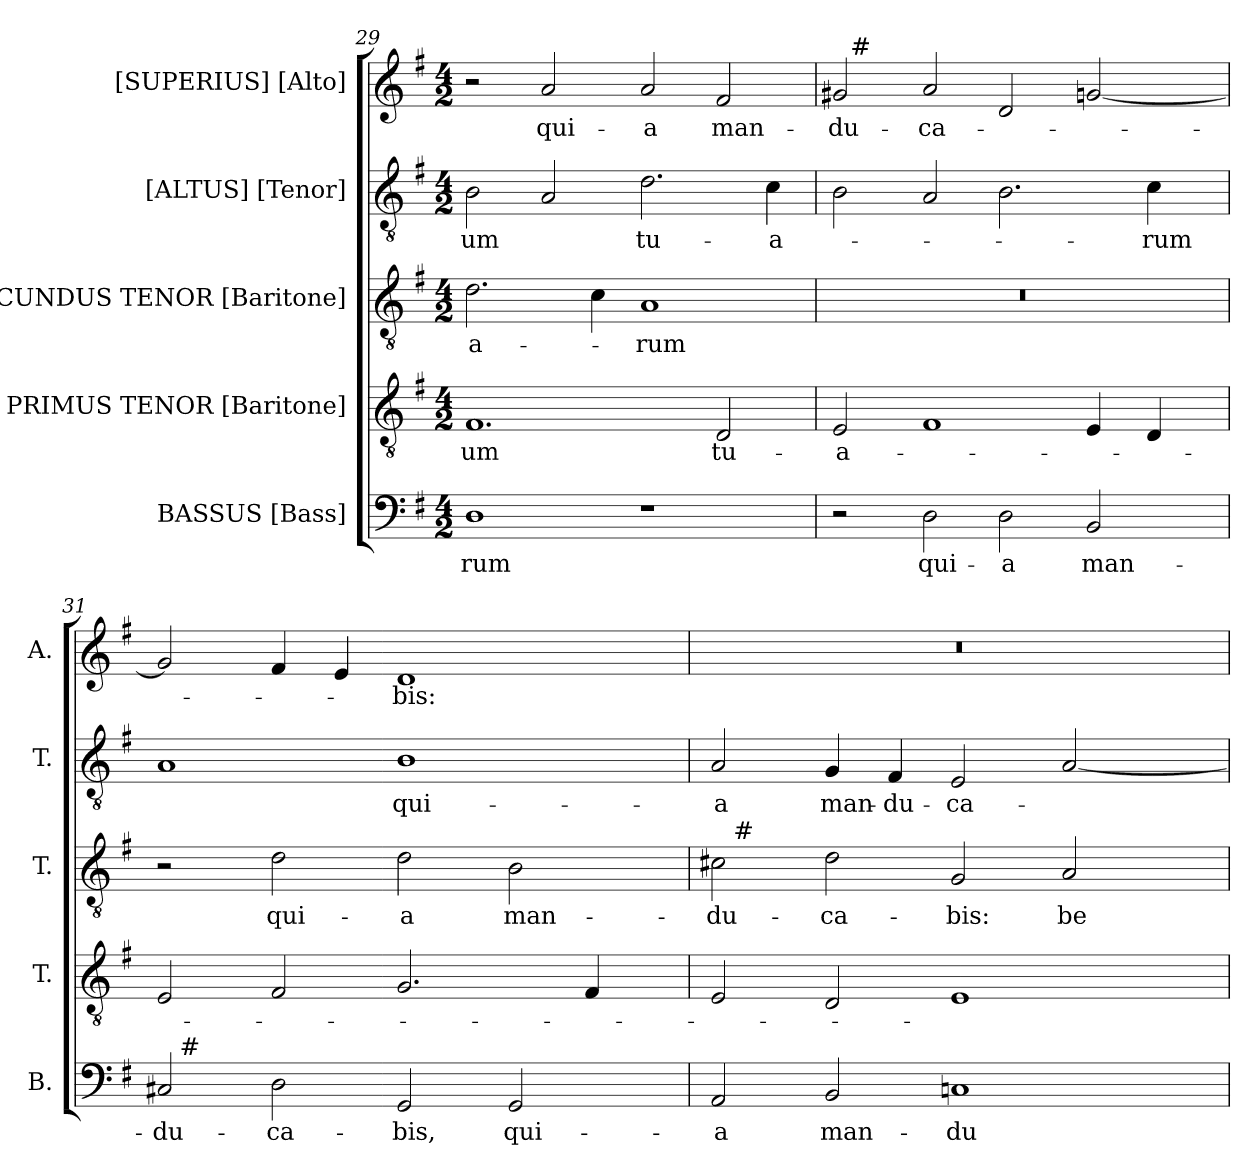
**kern	**text	**kern	**text	**kern	**text	**kern	**text	**kern	**text
*part5	*part5	*part4	*part4	*part3	*part3	*part2	*part2	*part1	*part1
*staff5	*staff5	*staff4	*staff4	*staff3	*staff3	*staff2	*staff2	*staff1	*staff1
*I"BASSUS [Bass]	*	*I"PRIMUS TENOR [Baritone]	*	*I"SECUNDUS TENOR [Baritone]	*	*I"[ALTUS] [Tenor]	*	*I"[SUPERIUS] [Alto]	*
*I'B.	*	*I'T.	*	*I'T.	*	*I'T.	*	*I'A.	*
!!LO:LB:g=z
*clefF4	*	*clefGv2	*	*clefGv2	*	*clefGv2	*	*clefG2	*
*	*	*ITrd7c12	*	*ITrd7c12	*	*ITrd7c12	*	*	*
*k[f#]	*	*k[f#]	*	*k[f#]	*	*k[f#]	*	*k[f#]	*
*G:	*	*G:	*	*G:	*	*G:	*	*G:	*
*M4/2	*	*M4/2	*	*M4/2	*	*M4/2	*	*M4/2	*
=29	=29	=29	=29	=29	=29	=29	=29	=29	=29
!	!LO:LY:b:color=#000000	!	!	!	!	!	!	!	!
!	!	!	!LO:LY:b:color=#000000	!	!	!	!	!	!
!	!	!	!	!	!LO:LY:b:color=#000000	!	!	!	!
!	!	!	!	!	!	!	!LO:LY:b:color=#000000	!	!
1Di	-rum	1.FF#i	-um	2.Di\	-a-	2BBi\	-um	2r	.
!	!	!	!	!	!	!	!	!	!LO:LY:b:color=#000000
.	.	.	.	.	.	2AAi/	.	2ai/	qui-
.	.	.	.	4Ci\	.	.	.	.	.
!	!	!	!	!	!LO:LY:b:color=#000000	!	!	!	!
!	!	!	!	!	!	!	!LO:LY:b:color=#000000	!	!
!	!	!	!	!	!	!	!	!	!LO:LY:b:color=#000000
1r	.	.	.	1AAi	-rum	2.Di\	tu-	2ai/	-a
!	!	!	!LO:LY:b:color=#000000	!	!	!	!	!	!
!	!	!	!	!	!	!	!	!	!LO:LY:b:color=#000000
.	.	2DDi/	tu-	.	.	.	.	2f#i/	man-
!	!	!	!	!	!	!	!LO:LY:b:color=#000000	!	!
.	.	.	.	.	.	4Ci\	-a-	.	.
=30	=30	=30	=30	=30	=30	=30	=30	=30	=30
!	!	!	!LO:LY:b:color=#000000	!LO:N:vis=1	!	!	!	!	!
!	!	!	!	!	!	!	!	!	!LO:LY:b:color=#000000
*	*	*	*	*	*	*	*	*^	*
2r	.	2EEi/	-a-	0r	.	2BBi\	.	2g#i/	32ryy	-du-
.	.	.	.	.	.	.	.	.	256ryy	.
!	!	!	!	!	!	!	!	!	!LO:TX:a:t=#	!
.	.	.	.	.	.	.	.	.	1ryy	.
!	!LO:LY:b:color=#000000	!	!	!	!	!	!	!	!	!
!	!	!	!	!	!	!	!	!	!	!LO:LY:b:color=#000000
2Di\	qui-	1FF#i	.	.	.	2AAi/	.	2ai/	.	-ca-
!	!LO:LY:b:color=#000000	!	!	!	!	!	!	!	!	!
2Di\	-a	.	.	.	.	2.BBi\	.	2di/	.	.
.	.	.	.	.	.	.	.	.	2ryy	.
!	!LO:LY:b:color=#000000	!	!	!	!	!	!	!	!	!
2BBi/	man-	4EEi/	.	.	.	.	.	[2gi/	.	.
.	.	.	.	.	.	.	.	.	4ryy	.
!	!	!	!	!	!	!	!LO:LY:b:color=#000000	!	!	!
.	.	4DDi/	.	.	.	4Ci\	-rum	.	.	.
.	.	.	.	.	.	.	.	.	8ryy	.
.	.	.	.	.	.	.	.	.	16ryy	.
.	.	.	.	.	.	.	.	.	64..ryy	.
*	*	*	*	*	*	*	*	*v	*v	*
=31	=31	=31	=31	=31	=31	=31	=31	=31	=31
*	*	*	*	*	*	*	*	*^	*
!	!LO:LY:b:color=#000000	!	!	!	!	!	!	!	!	!
*^	*	*	*	*	*	*	*	*v	*v	*
2C#i/	32ryy	-du-	2EEi/	.	2r	.	1AAi	.	2gi/]	.
.	256ryy	.	.	.	.	.	.	.	.	.
!	!LO:TX:a:t=#	!	!	!	!	!	!	!	!	!
.	1ryy	.	.	.	.	.	.	.	.	.
!	!	!LO:LY:b:color=#000000	!	!	!	!	!	!	!	!
!	!	!	!	!	!	!LO:LY:b:color=#000000	!	!	!	!
2Di\	.	-ca-	2FF#i/	.	2Di\	qui-	.	.	4f#i/	.
.	.	.	.	.	.	.	.	.	4ei/	.
!	!	!LO:LY:b:color=#000000	!	!	!	!	!	!	!	!
!	!	!	!	!	!	!LO:LY:b:color=#000000	!	!	!	!
!	!	!	!	!	!	!	!	!LO:LY:b:color=#000000	!	!
!	!	!	!	!	!	!	!	!	!	!LO:LY:b:color=#000000
2GGi/	.	-bis,	2.GGi/	.	2Di\	-a	1BBi	qui-	1di	-bis:
.	2ryy	.	.	.	.	.	.	.	.	.
!	!	!LO:LY:b:color=#000000	!	!	!	!	!	!	!	!
!	!	!	!	!	!	!LO:LY:b:color=#000000	!	!	!	!
2GGi/	.	qui-	.	.	2BBi\	man-	.	.	.	.
.	4ryy	.	.	.	.	.	.	.	.	.
.	.	.	4FF#i/	.	.	.	.	.	.	.
.	8ryy	.	.	.	.	.	.	.	.	.
.	16ryy	.	.	.	.	.	.	.	.	.
.	64..ryy	.	.	.	.	.	.	.	.	.
*v	*v	*	*	*	*	*	*	*	*	*
=32	=32	=32	=32	=32	=32	=32	=32	=32	=32
*^	*	*	*	*	*	*	*	*	*
!	!	!LO:LY:b:color=#000000	!	!	!	!	!	!	!	!
*v	*v	*	*	*	*	*	*	*	*	*
*^	*	*	*	*	*	*	*	*	*
!	!	!	!	!	!	!LO:LY:b:color=#000000	!	!	!	!
*v	*v	*	*	*	*	*	*	*	*	*
*^	*	*	*	*	*	*	*	*	*
!	!	!	!	!	!	!	!	!LO:LY:b:color=#000000	!LO:N:vis=1	!
*v	*v	*	*	*	*^	*	*	*	*	*
2AAi/	-a	2EEi/	.	2C#i\	32ryy	-du-	2AAi/	-a	0r	.
.	.	.	.	.	256ryy	.	.	.	.	.
!	!	!	!	!	!LO:TX:a:t=#	!	!	!	!	!
.	.	.	.	.	1ryy	.	.	.	.	.
!	!LO:LY:b:color=#000000	!	!	!	!	!	!	!	!	!
!	!	!	!	!	!	!LO:LY:b:color=#000000	!	!	!	!
!	!	!	!	!	!	!	!	!LO:LY:b:color=#000000	!	!
2BBi/	man-	2DDi/	.	2Di\	.	-ca-	4GGi/	man-	.	.
!	!	!	!	!	!	!	!	!LO:LY:b:color=#000000	!	!
.	.	.	.	.	.	.	4FF#i/	-du-	.	.
!	!LO:LY:b:color=#000000	!	!	!	!	!	!	!	!	!
!	!	!	!	!	!	!LO:LY:b:color=#000000	!	!	!	!
!	!	!	!	!	!	!	!	!LO:LY:b:color=#000000	!	!
1Cni	-du-	1EEi	.	2GGi/	.	-bis:	2EEi/	-ca-	.	.
.	.	.	.	.	2ryy	.	.	.	.	.
!	!	!	!	!	!	!LO:LY:b:color=#000000	!	!	!	!
.	.	.	.	2AAi/	.	be-	[2AAi/	.	.	.
.	.	.	.	.	4ryy	.	.	.	.	.
.	.	.	.	.	8ryy	.	.	.	.	.
.	.	.	.	.	16ryy	.	.	.	.	.
.	.	.	.	.	64..ryy	.	.	.	.	.
*	*	*	*	*v	*v	*	*	*	*	*
=	=	=	=	=	=	=	=	=	=
*-	*-	*-	*-	*-	*-	*-	*-	*-	*-
